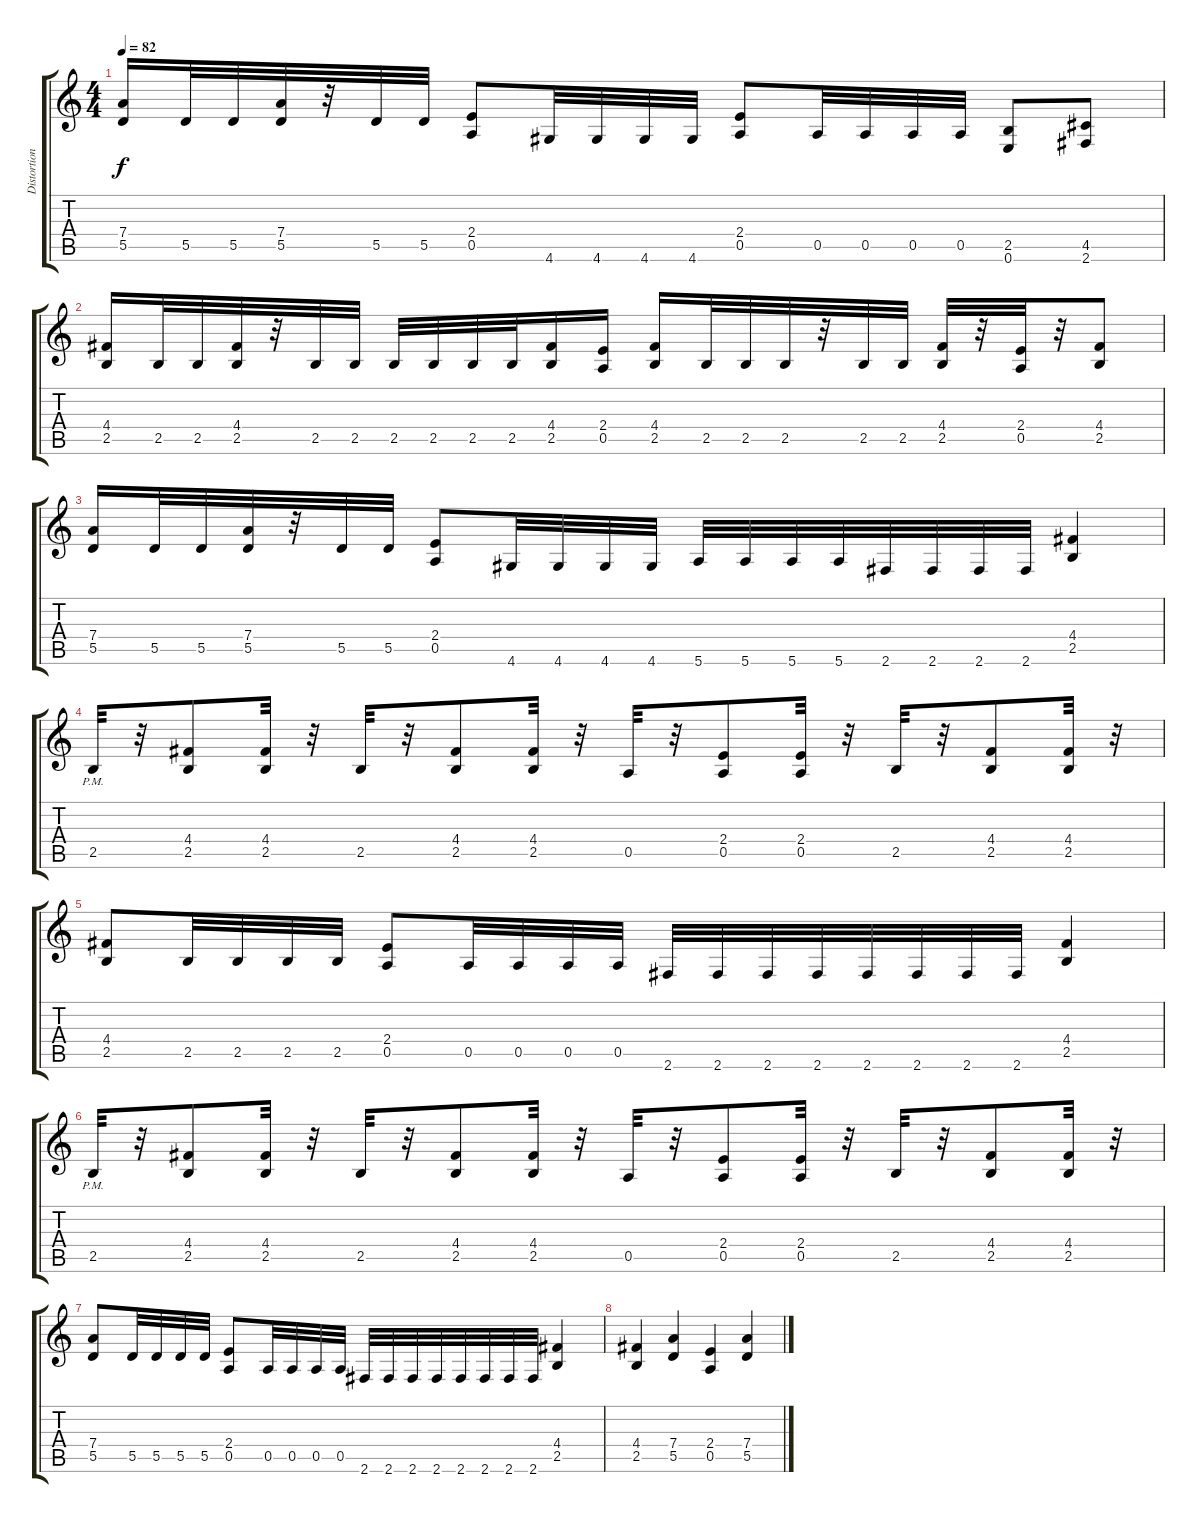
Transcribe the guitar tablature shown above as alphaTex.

\track ("Distortion Rhythm" "Distortion") {instrument distortionguitar}
\staff {score tabs}
\tuning (E4 B3 G3 D3 A2 E2) {hide}
\ts (4 4)
\tempo 82
\clef g2
\ks c
(7.4 5.5).16{dy f} 5.5.32 5.5.32 (7.4 5.5).32 r.32 5.5.32 5.5.32 (2.4 0.5).8 4.6.32 4.6.32 4.6.32 4.6.32 (2.4 0.5).8 0.5.32 0.5.32 0.5.32 0.5.32 (2.5 0.6).8 (4.5 2.6).8 |
(4.4 2.5).16 2.5.32 2.5.32 (4.4 2.5).32 r.32 2.5.32 2.5.32 2.5.32 2.5.32 2.5.32 2.5.32 (4.4 2.5).16 (2.4 0.5).16 (4.4 2.5).16 2.5.32 2.5.32 2.5.32 r.32 2.5.32 2.5.32 (4.4 2.5).32 r.32 (2.4 0.5).32 r.32 (4.4 2.5).8 |
(7.4 5.5).16 5.5.32 5.5.32 (7.4 5.5).32 r.32 5.5.32 5.5.32 (2.4 0.5).8 4.6.32 4.6.32 4.6.32 4.6.32 5.6.32 5.6.32 5.6.32 5.6.32 2.6.32 2.6.32 2.6.32 2.6.32 (4.4 2.5).4 |
2.5{pm}.32 r.32 (4.4 2.5).8 (4.4 2.5).32 r.32 2.5.32 r.32 (4.4 2.5).8 (4.4 2.5).32 r.32 0.5.32 r.32 (2.4 0.5).8 (2.4 0.5).32 r.32 2.5.32 r.32 (4.4 2.5).8 (4.4 2.5).32 r.32 |
(4.4 2.5).8 2.5.32 2.5.32 2.5.32 2.5.32 (2.4 0.5).8 0.5.32 0.5.32 0.5.32 0.5.32 2.6.32 2.6.32 2.6.32 2.6.32 2.6.32 2.6.32 2.6.32 2.6.32 (4.4 2.5).4 |
2.5{pm}.32 r.32 (4.4 2.5).8 (4.4 2.5).32 r.32 2.5.32 r.32 (4.4 2.5).8 (4.4 2.5).32 r.32 0.5.32 r.32 (2.4 0.5).8 (2.4 0.5).32 r.32 2.5.32 r.32 (4.4 2.5).8 (4.4 2.5).32 r.32 |
(7.4 5.5).8 5.5.32 5.5.32 5.5.32 5.5.32 (2.4 0.5).8 0.5.32 0.5.32 0.5.32 0.5.32 2.6.32 2.6.32 2.6.32 2.6.32 2.6.32 2.6.32 2.6.32 2.6.32 (4.4 2.5).4 |
(4.4 2.5).4 (7.4 5.5).4 (2.4 0.5).4 (7.4 5.5).4
